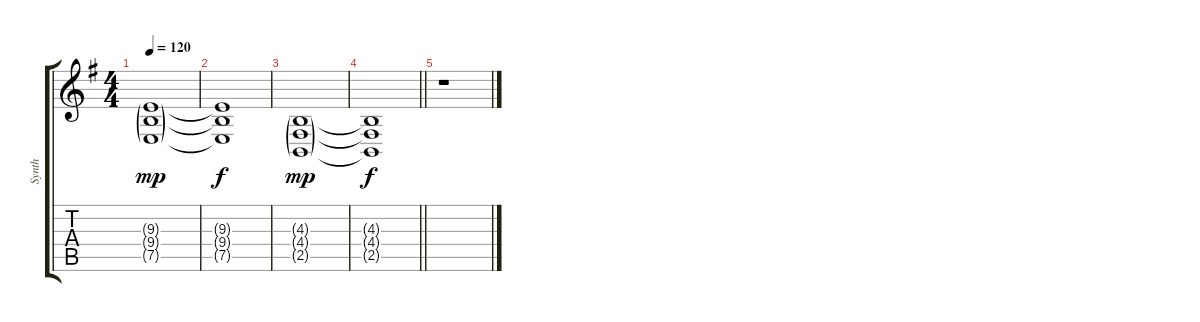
\track ("Synth" "Synth") {instrument acousticgrandpiano}
\staff {score tabs}
\tuning (E4 B3 G3 D3 A2 E2) {hide}
\ts (4 4)
\tempo 120
\clef g2
\ks eminor
(9.3{g} 9.4{g} 7.5{g}).1{dy mp} |
(9.3{t} 9.4{t} 7.5{t}).1{dy f} |
(4.3{g} 4.4{g} 2.5{g}).1{dy mp} |
\barLineRight lightlight
(4.3{t} 4.4{t} 2.5{t}).1{dy f} |
r.1
